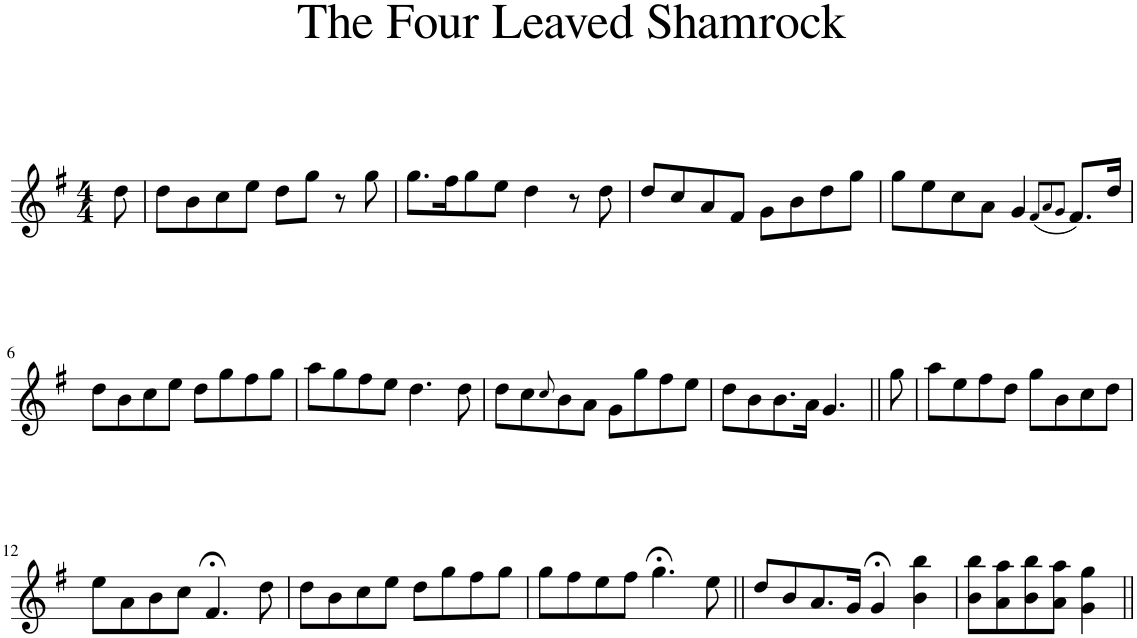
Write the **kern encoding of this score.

**kern
*part1
*staff1
*I"Piano
*I'Pno
*clefG2
*k[f#]
*G:
*M4/4
=1
8dd\
=2
8dd\L
8b\
8cc\
8ee\J
8dd\L
8gg\J
8r
8gg\
=3
8.gg\L
16ff#\K
8gg\
8ee\J
4dd\
8r
8dd\
=4
8dd/L
8cc/
8a/
8f#/J
8g\L
8b\
8dd\
8gg\J
=5
8gg\L
8ee\
8cc\
8a\J
4g/
(8qf#/L
8qa/
8qg/J
8.f#/L)
16dd/Jk
!!LO:LB:g=z
=6
8dd\L
8b\
8cc\
8ee\J
8dd\L
8gg\
8ff#\
8gg\J
=7
8aa\L
8gg\
8ff#\
8ee\J
4.dd\
8dd\
=8
8dd\L
8cc\
8qcc/
8b\
8a\J
8g\L
8gg\
8ff#\
8ee\J
=9
8dd\L
8b\
8.b\
16a\Jk
4.g/
=10||
8gg\
=11
8aa\L
8ee\
8ff#\
8dd\J
8gg\L
8b\
8cc\
8dd\J
!!LO:LB:g=z
=12
8ee\L
8a\
8b\
8cc\J
4.f#;</
8dd\
=13
8dd\L
8b\
8cc\
8ee\J
8dd\L
8gg\
8ff#\
8gg\J
=14
8gg\L
8ff#\
8ee\
8ff#\J
4.gg;<\
8ee\
=15||
8dd/L
8b/
8.a/
16g/Jk
4g;</
4b\ 4bb\
=16
8b\ 8bb\L
8a\ 8aa\
8b\ 8bb\
8a\ 8aa\J
4g\ 4gg\
=||
*-
